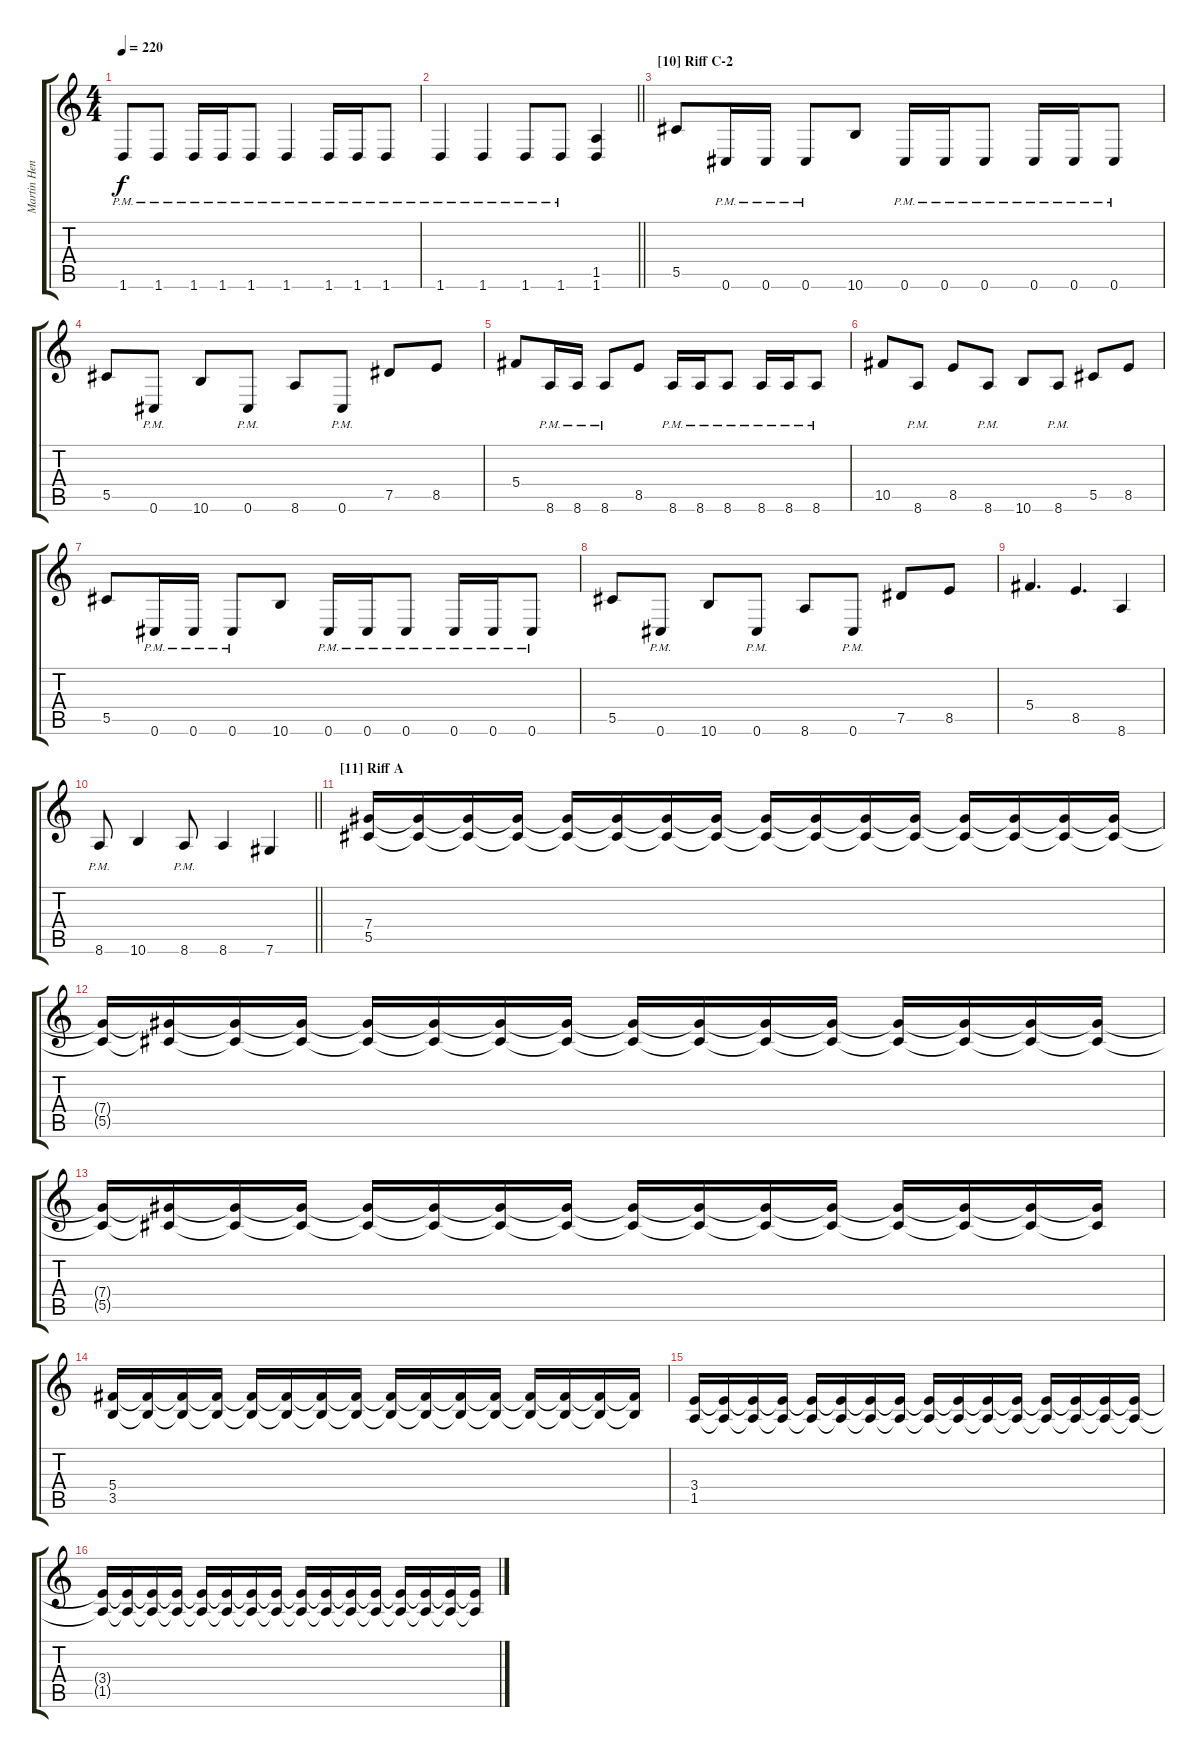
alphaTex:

\track ("Martin Henriksson" "Martin Hen") {instrument overdrivenguitar}
\staff {score tabs}
\tuning (Eb4 Bb3 Gb3 Db3 Ab2 Db2) {hide}
\ts (4 4)
\tempo 220
\clef g2
\ks c
1.6{pm}.8{dy f} 1.6{pm}.8 1.6{pm}.16 1.6{pm}.16 1.6{pm}.8 1.6{pm}.4 1.6{pm}.16 1.6{pm}.16 1.6{pm}.8 |
\barLineRight lightlight
1.6{pm}.4 1.6{pm}.4 1.6{pm}.8 1.6{pm}.8 (1.5 1.6).4 |
\section ("" "[10] Riff C-2")
5.5.8 0.6{pm}.16 0.6{pm}.16 0.6{pm}.8 10.6.8 0.6{pm}.16 0.6{pm}.16 0.6{pm}.8 0.6{pm}.16 0.6{pm}.16 0.6{pm}.8 |
5.5.8 0.6{pm}.8 10.6.8 0.6{pm}.8 8.6.8 0.6{pm}.8 7.5.8 8.5.8 |
5.4.8 8.6{pm}.16 8.6{pm}.16 8.6{pm}.8 8.5.8 8.6{pm}.16 8.6{pm}.16 8.6{pm}.8 8.6{pm}.16 8.6{pm}.16 8.6{pm}.8 |
10.5.8 8.6{pm}.8 8.5.8 8.6{pm}.8 10.6.8 8.6{pm}.8 5.5.8 8.5.8 |
5.5.8 0.6{pm}.16 0.6{pm}.16 0.6{pm}.8 10.6.8 0.6{pm}.16 0.6{pm}.16 0.6{pm}.8 0.6{pm}.16 0.6{pm}.16 0.6{pm}.8 |
5.5.8 0.6{pm}.8 10.6.8 0.6{pm}.8 8.6.8 0.6{pm}.8 7.5.8 8.5.8 |
5.4.4{d} 8.5.4{d} 8.6.4 |
\barLineRight lightlight
8.6{pm}.8 10.6.4 8.6{pm}.8 8.6.4 7.6.4 |
\section ("" "[11] Riff A")
(7.4 5.5).16 (7.4{t} 5.5{t}).16 (7.4{t} 5.5{t}).16 (7.4{t} 5.5{t}).16 (7.4{t} 5.5{t}).16 (7.4{t} 5.5{t}).16 (7.4{t} 5.5{t}).16 (7.4{t} 5.5{t}).16 (7.4{t} 5.5{t}).16 (7.4{t} 5.5{t}).16 (7.4{t} 5.5{t}).16 (7.4{t} 5.5{t}).16 (7.4{t} 5.5{t}).16 (7.4{t} 5.5{t}).16 (7.4{t} 5.5{t}).16 (7.4{t} 5.5{t}).16 |
(7.4{t} 5.5{t}).16 (7.4{t} 5.5{t}).16 (7.4{t} 5.5{t}).16 (7.4{t} 5.5{t}).16 (7.4{t} 5.5{t}).16 (7.4{t} 5.5{t}).16 (7.4{t} 5.5{t}).16 (7.4{t} 5.5{t}).16 (7.4{t} 5.5{t}).16 (7.4{t} 5.5{t}).16 (7.4{t} 5.5{t}).16 (7.4{t} 5.5{t}).16 (7.4{t} 5.5{t}).16 (7.4{t} 5.5{t}).16 (7.4{t} 5.5{t}).16 (7.4{t} 5.5{t}).16 |
(7.4{t} 5.5{t}).16 (7.4{t} 5.5{t}).16 (7.4{t} 5.5{t}).16 (7.4{t} 5.5{t}).16 (7.4{t} 5.5{t}).16 (7.4{t} 5.5{t}).16 (7.4{t} 5.5{t}).16 (7.4{t} 5.5{t}).16 (7.4{t} 5.5{t}).16 (7.4{t} 5.5{t}).16 (7.4{t} 5.5{t}).16 (7.4{t} 5.5{t}).16 (7.4{t} 5.5{t}).16 (7.4{t} 5.5{t}).16 (7.4{t} 5.5{t}).16 (7.4{t} 5.5{t}).16 |
(5.4 3.5).16 (5.4{t} 3.5{t}).16 (5.4{t} 3.5{t}).16 (5.4{t} 3.5{t}).16 (5.4{t} 3.5{t}).16 (5.4{t} 3.5{t}).16 (5.4{t} 3.5{t}).16 (5.4{t} 3.5{t}).16 (5.4{t} 3.5{t}).16 (5.4{t} 3.5{t}).16 (5.4{t} 3.5{t}).16 (5.4{t} 3.5{t}).16 (5.4{t} 3.5{t}).16 (5.4{t} 3.5{t}).16 (5.4{t} 3.5{t}).16 (5.4{t} 3.5{t}).16 |
(3.4 1.5).16 (3.4{t} 1.5{t}).16 (3.4{t} 1.5{t}).16 (3.4{t} 1.5{t}).16 (3.4{t} 1.5{t}).16 (3.4{t} 1.5{t}).16 (3.4{t} 1.5{t}).16 (3.4{t} 1.5{t}).16 (3.4{t} 1.5{t}).16 (3.4{t} 1.5{t}).16 (3.4{t} 1.5{t}).16 (3.4{t} 1.5{t}).16 (3.4{t} 1.5{t}).16 (3.4{t} 1.5{t}).16 (3.4{t} 1.5{t}).16 (3.4{t} 1.5{t}).16 |
(3.4{t} 1.5{t}).16 (3.4{t} 1.5{t}).16 (3.4{t} 1.5{t}).16 (3.4{t} 1.5{t}).16 (3.4{t} 1.5{t}).16 (3.4{t} 1.5{t}).16 (3.4{t} 1.5{t}).16 (3.4{t} 1.5{t}).16 (3.4{t} 1.5{t}).16 (3.4{t} 1.5{t}).16 (3.4{t} 1.5{t}).16 (3.4{t} 1.5{t}).16 (3.4{t} 1.5{t}).16 (3.4{t} 1.5{t}).16 (3.4{t} 1.5{t}).16 (3.4{t} 1.5{t}).16
